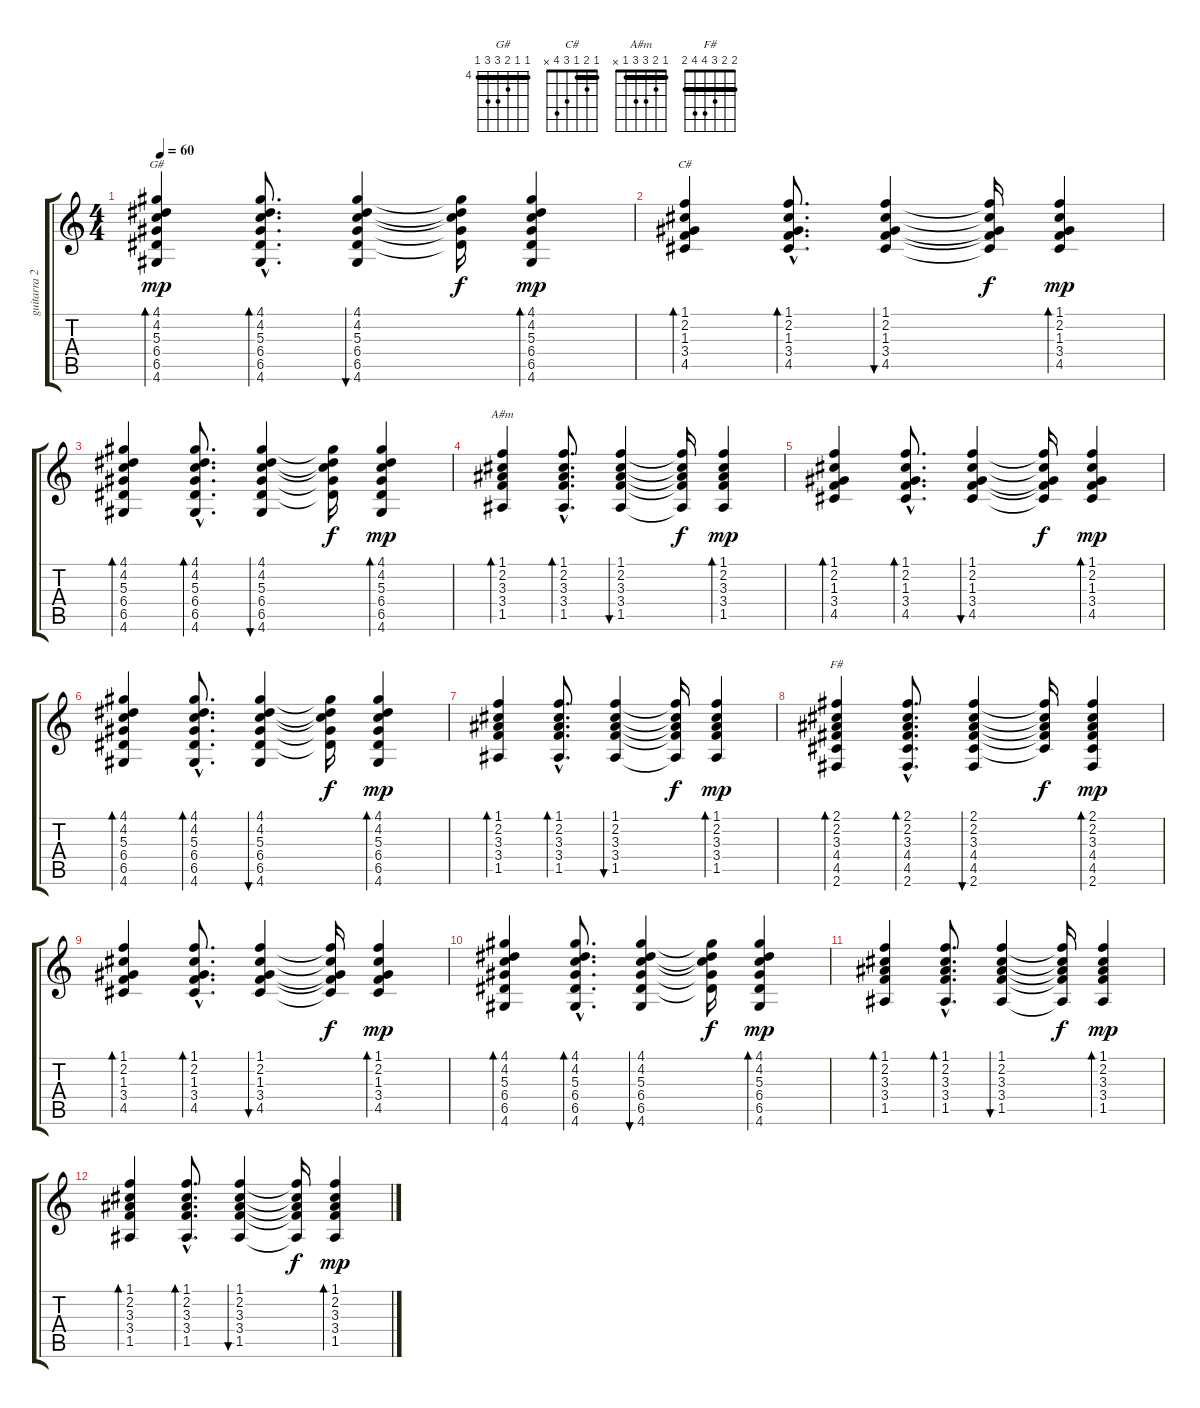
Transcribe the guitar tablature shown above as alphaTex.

\track ("guitarra 2da parte" "guitarra 2") {instrument acousticguitarsteel}
\staff {score tabs}
\tuning (E4 B3 G3 D3 A2 E2) {hide}
\chord ("G#" 4 4 5 6 6 4) {firstfret 4 barre 4}
\chord ("C#" 1 2 1 3 4 x) {barre 1}
\chord ("A#m" 1 2 3 3 1 x) {barre 1}
\chord ("F#" 2 2 3 4 4 2) {barre 2}
\ts (4 4)
\tempo 60
\clef g2
\ks c
(4.1 4.2 5.3 6.4 6.5 4.6).4{bd 60 ch "G#" dy mp} (4.1{hac} 4.2{hac} 5.3{hac} 6.4{hac} 6.5{hac} 4.6{hac}).8{d bd 30} (4.1 4.2 5.3 6.4 6.5 4.6).4{bu 30} (4.1{t} 4.2{t} 5.3{t} 6.4{t} 6.5{t}).16{dy f} (4.1 4.2 5.3 6.4 6.5 4.6).4{bd 30 dy mp} |
(1.1 2.2 1.3 3.4 4.5).4{bd 60 ch "C#"} (1.1{hac} 2.2{hac} 1.3{hac} 3.4{hac} 4.5{hac}).8{d bd 30} (1.1 2.2 1.3 3.4 4.5).4{bu 30} (1.1{t} 2.2{t} 1.3{t} 3.4{t} 4.5{t}).16{dy f} (1.1 2.2 1.3 3.4 4.5).4{bd 30 dy mp} |
(4.1 4.2 5.3 6.4 6.5 4.6).4{bd 60} (4.1{hac} 4.2{hac} 5.3{hac} 6.4{hac} 6.5{hac} 4.6{hac}).8{d bd 30} (4.1 4.2 5.3 6.4 6.5 4.6).4{bu 30} (4.1{t} 4.2{t} 5.3{t} 6.4{t} 6.5{t}).16{dy f} (4.1 4.2 5.3 6.4 6.5 4.6).4{bd 30 dy mp} |
(1.1 2.2 3.3 3.4 1.5).4{bd 60 ch "A#m"} (1.1{hac} 2.2{hac} 3.3{hac} 3.4{hac} 1.5{hac}).8{d bd 30} (1.1 2.2 3.3 3.4 1.5).4{bu 30} (1.1{t} 2.2{t} 3.3{t} 3.4{t} 1.5{t}).16{dy f} (1.1 2.2 3.3 3.4 1.5).4{bd 30 dy mp} |
(1.1 2.2 1.3 3.4 4.5).4{bd 60} (1.1{hac} 2.2{hac} 1.3{hac} 3.4{hac} 4.5{hac}).8{d bd 30} (1.1 2.2 1.3 3.4 4.5).4{bu 30} (1.1{t} 2.2{t} 1.3{t} 3.4{t} 4.5{t}).16{dy f} (1.1 2.2 1.3 3.4 4.5).4{bd 30 dy mp} |
(4.1 4.2 5.3 6.4 6.5 4.6).4{bd 60} (4.1{hac} 4.2{hac} 5.3{hac} 6.4{hac} 6.5{hac} 4.6{hac}).8{d bd 30} (4.1 4.2 5.3 6.4 6.5 4.6).4{bu 30} (4.1{t} 4.2{t} 5.3{t} 6.4{t} 6.5{t}).16{dy f} (4.1 4.2 5.3 6.4 6.5 4.6).4{bd 30 dy mp} |
(1.1 2.2 3.3 3.4 1.5).4{bd 60} (1.1{hac} 2.2{hac} 3.3{hac} 3.4{hac} 1.5{hac}).8{d bd 30} (1.1 2.2 3.3 3.4 1.5).4{bu 30} (1.1{t} 2.2{t} 3.3{t} 3.4{t} 1.5{t}).16{dy f} (1.1 2.2 3.3 3.4 1.5).4{bd 30 dy mp} |
(2.1 2.2 3.3 4.4 4.5 2.6).4{bd 60 ch "F#"} (2.1{hac} 2.2{hac} 3.3{hac} 4.4{hac} 4.5{hac} 2.6{hac}).8{d bd 30} (2.1 2.2 3.3 4.4 4.5 2.6).4{bu 30} (2.1{t} 2.2{t} 3.3{t} 4.4{t} 4.5{t}).16{dy f} (2.1 2.2 3.3 4.4 4.5 2.6).4{bd 30 dy mp} |
(1.1 2.2 1.3 3.4 4.5).4{bd 60} (1.1{hac} 2.2{hac} 1.3{hac} 3.4{hac} 4.5{hac}).8{d bd 30} (1.1 2.2 1.3 3.4 4.5).4{bu 30} (1.1{t} 2.2{t} 1.3{t} 3.4{t} 4.5{t}).16{dy f} (1.1 2.2 1.3 3.4 4.5).4{bd 30 dy mp} |
(4.1 4.2 5.3 6.4 6.5 4.6).4{bd 60} (4.1{hac} 4.2{hac} 5.3{hac} 6.4{hac} 6.5{hac} 4.6{hac}).8{d bd 30} (4.1 4.2 5.3 6.4 6.5 4.6).4{bu 30} (4.1{t} 4.2{t} 5.3{t} 6.4{t} 6.5{t}).16{dy f} (4.1 4.2 5.3 6.4 6.5 4.6).4{bd 30 dy mp} |
(1.1 2.2 3.3 3.4 1.5).4{bd 60} (1.1{hac} 2.2{hac} 3.3{hac} 3.4{hac} 1.5{hac}).8{d bd 30} (1.1 2.2 3.3 3.4 1.5).4{bu 30} (1.1{t} 2.2{t} 3.3{t} 3.4{t} 1.5{t}).16{dy f} (1.1 2.2 3.3 3.4 1.5).4{bd 30 dy mp} |
(1.1 2.2 3.3 3.4 1.5).4{bd 60} (1.1{hac} 2.2{hac} 3.3{hac} 3.4{hac} 1.5{hac}).8{d bd 30} (1.1 2.2 3.3 3.4 1.5).4{bu 30} (1.1{t} 2.2{t} 3.3{t} 3.4{t} 1.5{t}).16{dy f} (1.1 2.2 3.3 3.4 1.5).4{bd 30 dy mp}
